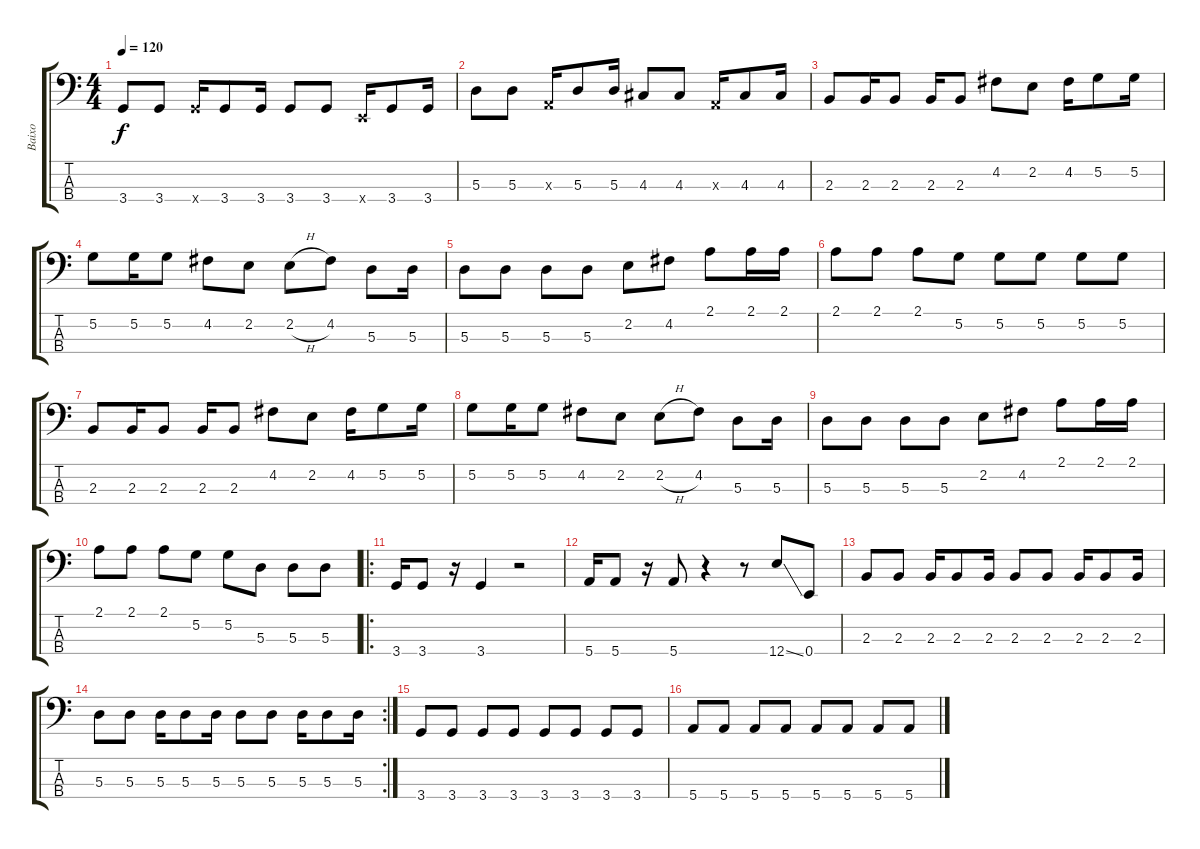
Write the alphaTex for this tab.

\track ("Baixo" "Baixo") {instrument electricbasspick}
\staff {score tabs}
\tuning (G2 D2 A1 E1) {hide}
\ts (4 4)
\tempo 120
\clef f4
\ks c
3.4.8{dy f} 3.4.8 3.4{x}.16 3.4.8 3.4.16 3.4.8 3.4.8 0.4{x}.16 3.4.8 3.4.16 |
5.3.8 5.3.8 0.3{x}.16 5.3.8 5.3.16 4.3.8 4.3.8 0.3{x}.16 4.3.8 4.3.16 |
2.3.8 2.3.16 2.3.8 2.3.16 2.3.8 4.2.8 2.2.8 4.2.16 5.2.8 5.2.16 |
5.2.8 5.2.16 5.2.8 4.2.8 2.2.8 2.2{h}.8 4.2.8 5.3.8 5.3.16 |
5.3.8 5.3.8 5.3.8 5.3.8 2.2.8 4.2.8 2.1.8 2.1.16 2.1.16 |
2.1.8 2.1.8 2.1.8 5.2.8 5.2.8 5.2.8 5.2.8 5.2.8 |
2.3.8 2.3.16 2.3.8 2.3.16 2.3.8 4.2.8 2.2.8 4.2.16 5.2.8 5.2.16 |
5.2.8 5.2.16 5.2.8 4.2.8 2.2.8 2.2{h}.8 4.2.8 5.3.8 5.3.16 |
5.3.8 5.3.8 5.3.8 5.3.8 2.2.8 4.2.8 2.1.8 2.1.16 2.1.16 |
2.1.8 2.1.8 2.1.8 5.2.8 5.2.8 5.3.8 5.3.8 5.3.8 |
\ro
3.4.16 3.4.8 r.16 3.4.4 r.2 |
5.4.16 5.4.8 r.16 5.4.8 r.4 r.8 12.4{ss}.8 0.4.8 |
2.3.8 2.3.8 2.3.16 2.3.8 2.3.16 2.3.8 2.3.8 2.3.16 2.3.8 2.3.16 |
\rc 2
5.3.8 5.3.8 5.3.16 5.3.8 5.3.16 5.3.8 5.3.8 5.3.16 5.3.8 5.3.16 |
3.4.8 3.4.8 3.4.8 3.4.8 3.4.8 3.4.8 3.4.8 3.4.8 |
5.4.8 5.4.8 5.4.8 5.4.8 5.4.8 5.4.8 5.4.8 5.4.8
